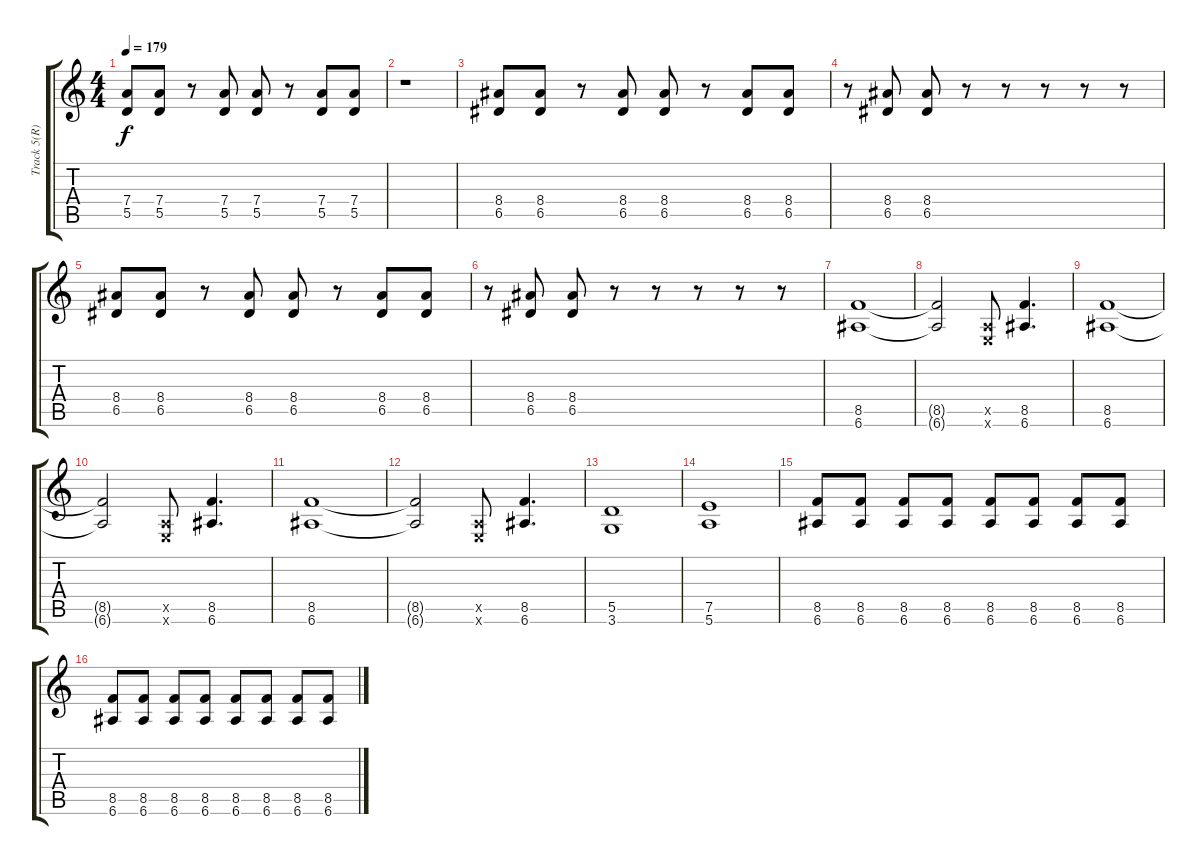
\track ("Track 5(R)" "Track 5(R)") {instrument overdrivenguitar}
\staff {score tabs}
\tuning (E4 B3 G3 D3 A2 E2) {hide}
\ts (4 4)
\tempo 179
\clef g2
\ks c
(7.4 5.5).8{dy f} (7.4 5.5).8 r.8 (7.4 5.5).8 (7.4 5.5).8 r.8 (7.4 5.5).8 (7.4 5.5).8 |
r.1 |
(8.4 6.5).8 (8.4 6.5).8 r.8 (8.4 6.5).8 (8.4 6.5).8 r.8 (8.4 6.5).8 (8.4 6.5).8 |
r.8 (8.4 6.5).8 (8.4 6.5).8 r.8 r.8 r.8 r.8 r.8 |
(8.4 6.5).8 (8.4 6.5).8 r.8 (8.4 6.5).8 (8.4 6.5).8 r.8 (8.4 6.5).8 (8.4 6.5).8 |
r.8 (8.4 6.5).8 (8.4 6.5).8 r.8 r.8 r.8 r.8 r.8 |
(8.5 6.6).1 |
(8.5{t} 6.6{t}).2 (0.5{x} 0.6{x}).8 (8.5 6.6).4{d} |
(8.5 6.6).1 |
(8.5{t} 6.6{t}).2 (0.5{x} 0.6{x}).8 (8.5 6.6).4{d} |
(8.5 6.6).1 |
(8.5{t} 6.6{t}).2 (0.5{x} 0.6{x}).8 (8.5 6.6).4{d} |
(5.5 3.6).1 |
(7.5 5.6).1 |
(8.5 6.6).8 (8.5 6.6).8 (8.5 6.6).8 (8.5 6.6).8 (8.5 6.6).8 (8.5 6.6).8 (8.5 6.6).8 (8.5 6.6).8 |
(8.5 6.6).8 (8.5 6.6).8 (8.5 6.6).8 (8.5 6.6).8 (8.5 6.6).8 (8.5 6.6).8 (8.5 6.6).8 (8.5 6.6).8
